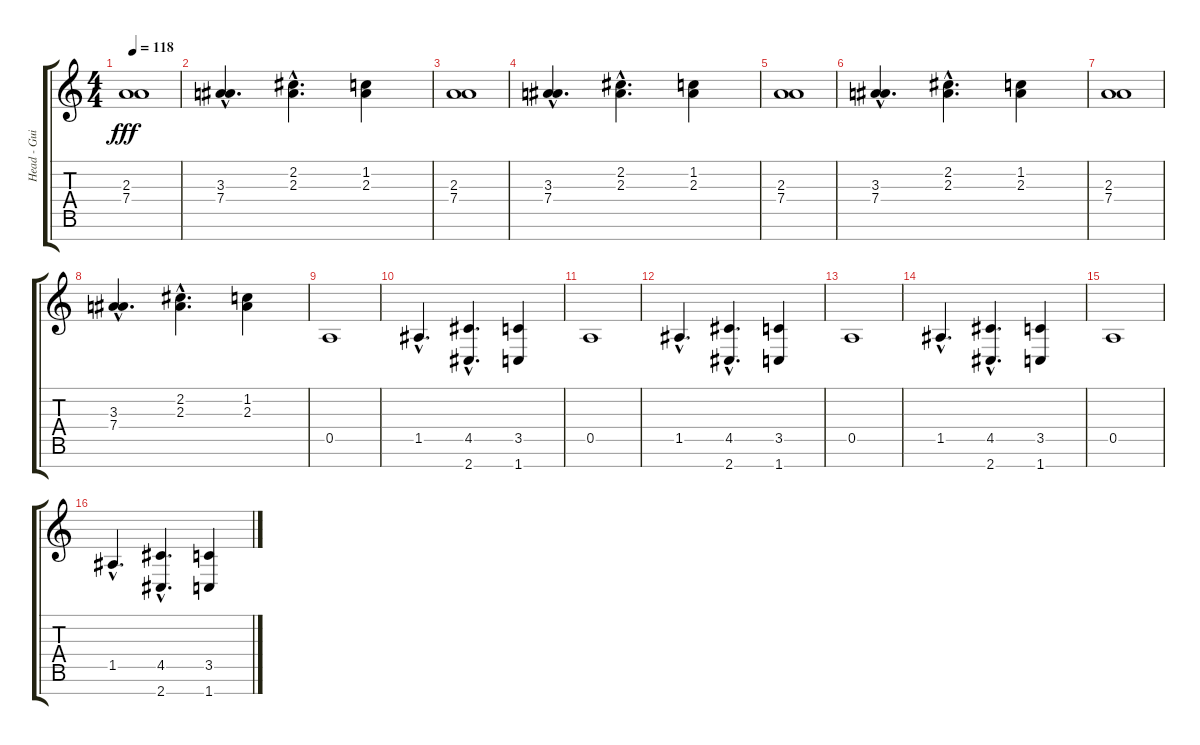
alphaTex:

\track ("Head - Guitar" "Head - Gui") {instrument distortionguitar}
\staff {score tabs}
\tuning (E4 B3 G3 D3 A2 E2 B1) {hide}
\ts (4 4)
\tempo 118
\clef g2
\ks c
(2.3 7.4).1{dy fff} |
(3.3{hac} 7.4{hac}).4{d} (2.2{hac} 2.3{hac}).4{d} (1.2 2.3).4 |
(2.3 7.4).1 |
(3.3{hac} 7.4{hac}).4{d} (2.2{hac} 2.3{hac}).4{d} (1.2 2.3).4 |
(2.3 7.4).1 |
(3.3{hac} 7.4{hac}).4{d} (2.2{hac} 2.3{hac}).4{d} (1.2 2.3).4 |
(2.3 7.4).1 |
(3.3{hac} 7.4{hac}).4{d} (2.2{hac} 2.3{hac}).4{d} (1.2 2.3).4 |
0.5.1 |
1.5{hac}.4{d} (4.5{hac} 2.7{hac}).4{d} (3.5 1.7).4 |
0.5.1 |
1.5{hac}.4{d} (4.5{hac} 2.7{hac}).4{d} (3.5 1.7).4 |
0.5.1 |
1.5{hac}.4{d} (4.5{hac} 2.7{hac}).4{d} (3.5 1.7).4 |
0.5.1 |
1.5{hac}.4{d} (4.5{hac} 2.7{hac}).4{d} (3.5 1.7).4
